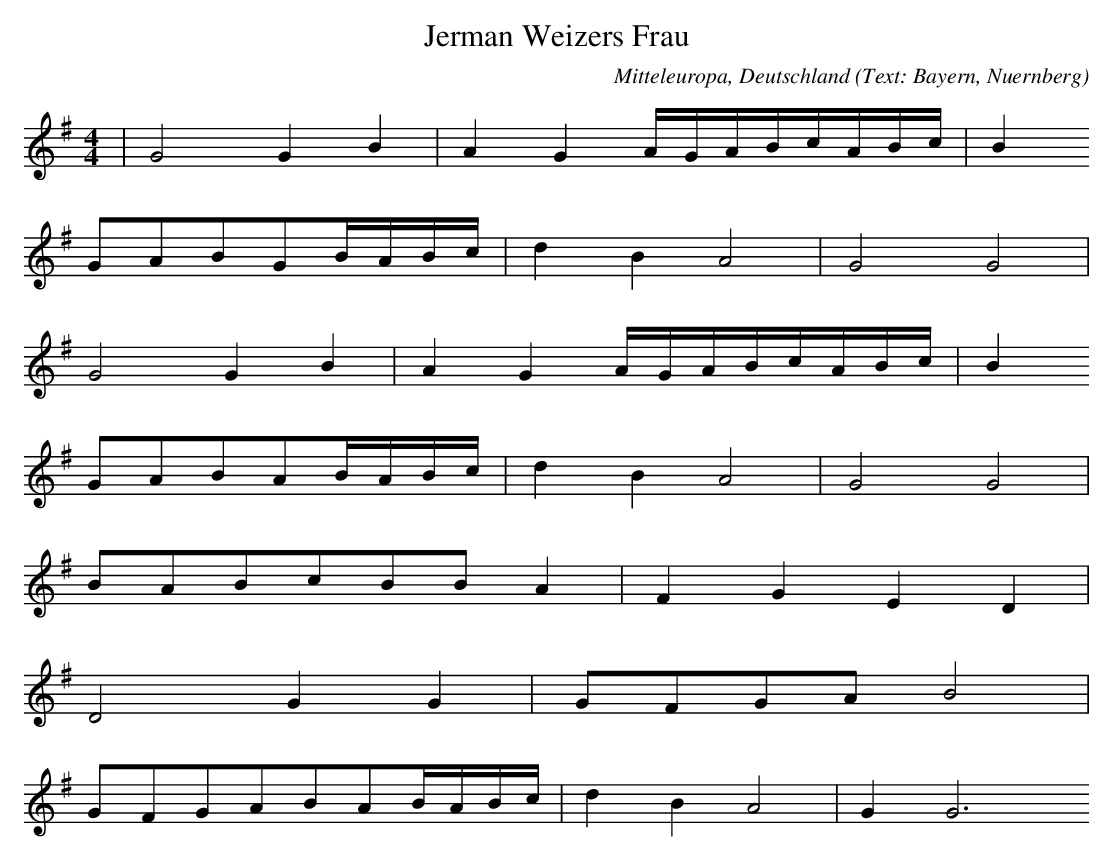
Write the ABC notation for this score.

X:1
T: Jerman Weizers Frau
O: Mitteleuropa, Deutschland (Text: Bayern, Nuernberg)
M: 4/4
L: 1/16
K: G
 | G8G4B4 | A4G4AGABcABc | B4
G2A2B2G2BABc | d4B4A8 | G8G8 |
G8G4B4 | A4G4AGABcABc | B4
G2A2B2A2BABc | d4B4A8 | G8G8 |
B2A2B2c2B2B2A4 | F4G4E4D4 |
D8G4G4 | G2F2G2A2B8 |
G2F2G2A2B2A2BABc | d4B4A8 | G4G12
